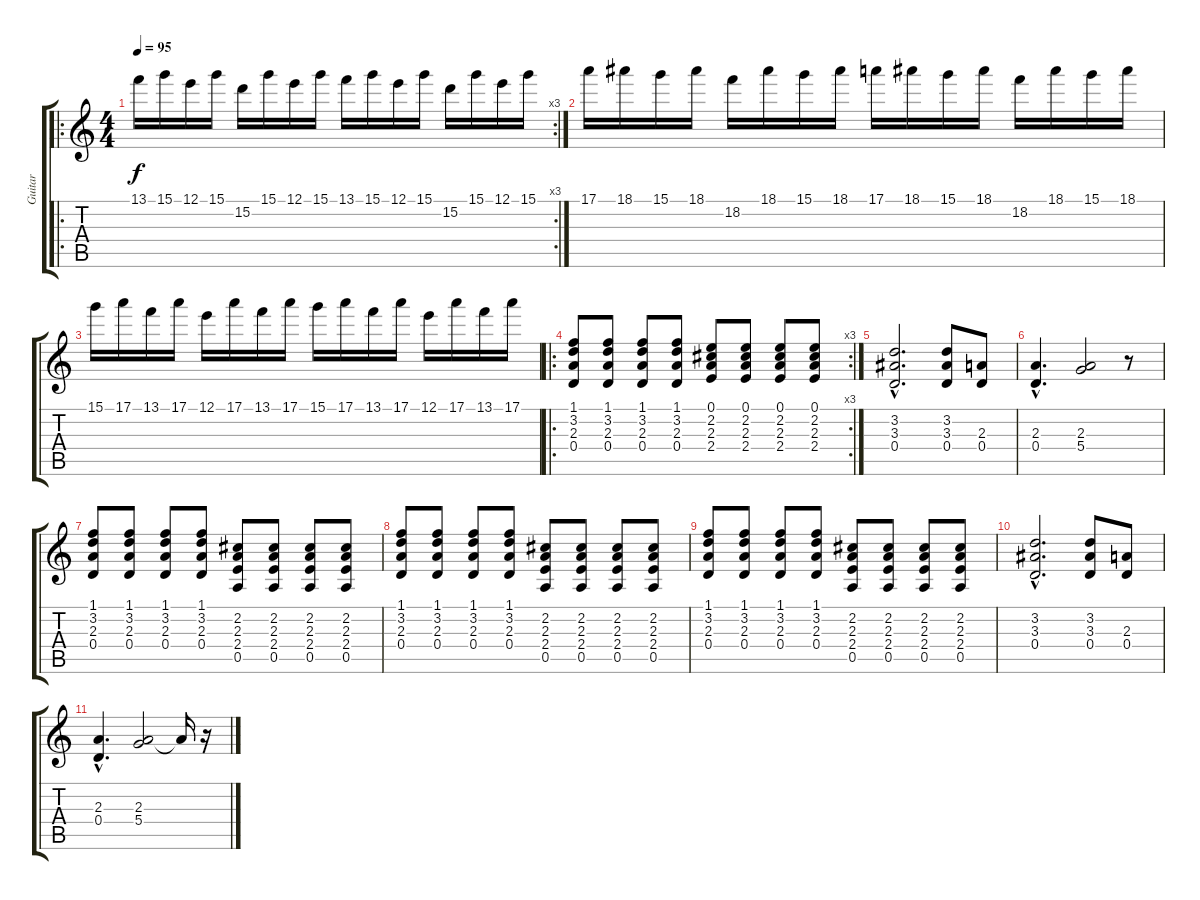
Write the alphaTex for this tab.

\track ("Guitar" "Guitar") {instrument distortionguitar}
\staff {score tabs}
\tuning (E4 B3 G3 D3 A2 E2) {hide}
\ro
\rc 3
\ts (4 4)
\tempo 95
\clef g2
\ks c
13.1.16{dy f} 15.1.16 12.1.16 15.1.16 15.2.16 15.1.16 12.1.16 15.1.16 13.1.16 15.1.16 12.1.16 15.1.16 15.2.16 15.1.16 12.1.16 15.1.16 |
17.1.16 18.1.16 15.1.16 18.1.16 18.2.16 18.1.16 15.1.16 18.1.16 17.1.16 18.1.16 15.1.16 18.1.16 18.2.16 18.1.16 15.1.16 18.1.16 |
15.1.16 17.1.16 13.1.16 17.1.16 12.1.16 17.1.16 13.1.16 17.1.16 15.1.16 17.1.16 13.1.16 17.1.16 12.1.16 17.1.16 13.1.16 17.1.16 |
\ro
\rc 3
(1.1 3.2 2.3 0.4).8 (1.1 3.2 2.3 0.4).8 (1.1 3.2 2.3 0.4).8 (1.1 3.2 2.3 0.4).8 (0.1 2.2 2.3 2.4).8 (0.1 2.2 2.3 2.4).8 (0.1 2.2 2.3 2.4).8 (0.1 2.2 2.3 2.4).8 |
(3.2{hac} 3.3{hac} 0.4{hac}).2{d} (3.2 3.3 0.4).8 (2.3 0.4).8 |
(2.3{hac} 0.4{hac}).4{d} (2.3 5.4).2 r.8 |
(1.1 3.2 2.3 0.4).8 (1.1 3.2 2.3 0.4).8 (1.1 3.2 2.3 0.4).8 (1.1 3.2 2.3 0.4).8 (2.2 2.3 2.4 0.5).8 (2.2 2.3 2.4 0.5).8 (2.2 2.3 2.4 0.5).8 (2.2 2.3 2.4 0.5).8 |
(1.1 3.2 2.3 0.4).8 (1.1 3.2 2.3 0.4).8 (1.1 3.2 2.3 0.4).8 (1.1 3.2 2.3 0.4).8 (2.2 2.3 2.4 0.5).8 (2.2 2.3 2.4 0.5).8 (2.2 2.3 2.4 0.5).8 (2.2 2.3 2.4 0.5).8 |
(1.1 3.2 2.3 0.4).8 (1.1 3.2 2.3 0.4).8 (1.1 3.2 2.3 0.4).8 (1.1 3.2 2.3 0.4).8 (2.2 2.3 2.4 0.5).8 (2.2 2.3 2.4 0.5).8 (2.2 2.3 2.4 0.5).8 (2.2 2.3 2.4 0.5).8 |
(3.2{hac} 3.3{hac} 0.4{hac}).2{d} (3.2 3.3 0.4).8 (2.3 0.4).8 |
(2.3{hac} 0.4{hac}).4{d} (2.3 5.4).2 2.3{t}.16 r.16
